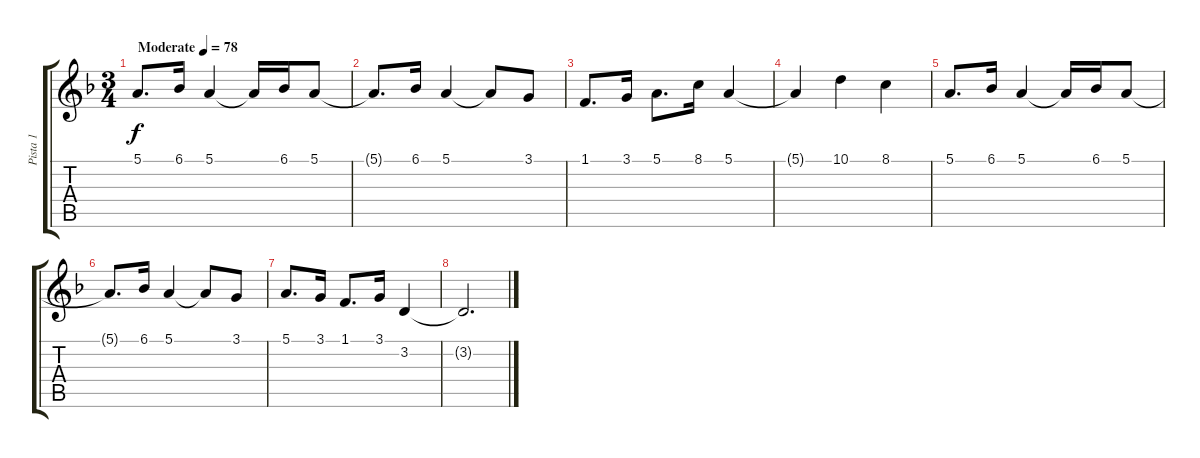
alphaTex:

\track ("Pista 1" "Pista 1") {instrument acousticgrandpiano}
\staff {score tabs}
\tuning (E4 B3 G3 D3 A2 E2) {hide}
\ts (3 4)
\tempo (78 "Moderate")
\clef g2
\ks f
5.1.8{d dy f instrument acousticgrandpiano} 6.1.16 5.1.4 5.1{t}.16 6.1.16 5.1.8 |
5.1{t}.8{d} 6.1.16 5.1.4 5.1{t}.8 3.1.8 |
1.1.8{d} 3.1.16 5.1.8{d} 8.1.16 5.1.4 |
5.1{t}.4 10.1.4 8.1.4 |
5.1.8{d} 6.1.16 5.1.4 5.1{t}.16 6.1.16 5.1.8 |
5.1{t}.8{d} 6.1.16 5.1.4 5.1{t}.8 3.1.8 |
5.1.8{d} 3.1.16 1.1.8{d} 3.1.16 3.2.4 |
3.2{t}.2{d}
